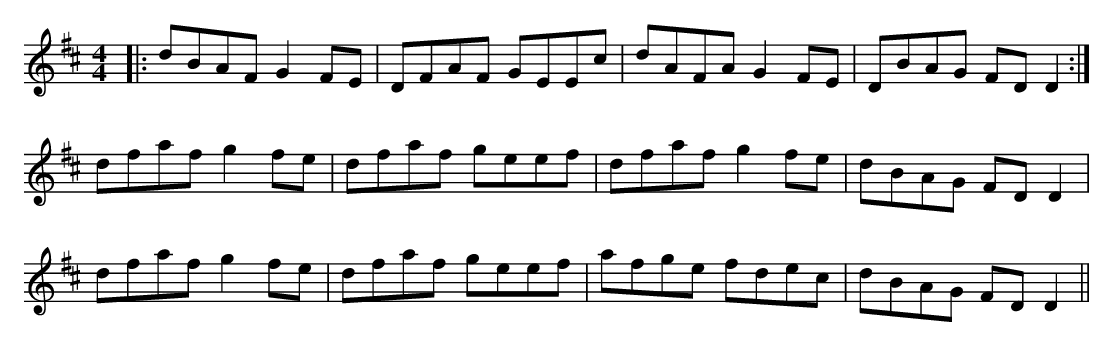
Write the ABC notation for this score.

X:1
M:4/4
K:D
|:dBAF G2FE|DFAF GEEc|dAFA G2FE|DBAG FDD2:|
dfaf g2fe|dfaf geef|dfaf g2fe|dBAG FDD2|
dfaf g2fe|dfaf geef|afge fdec|dBAG FDD2||
